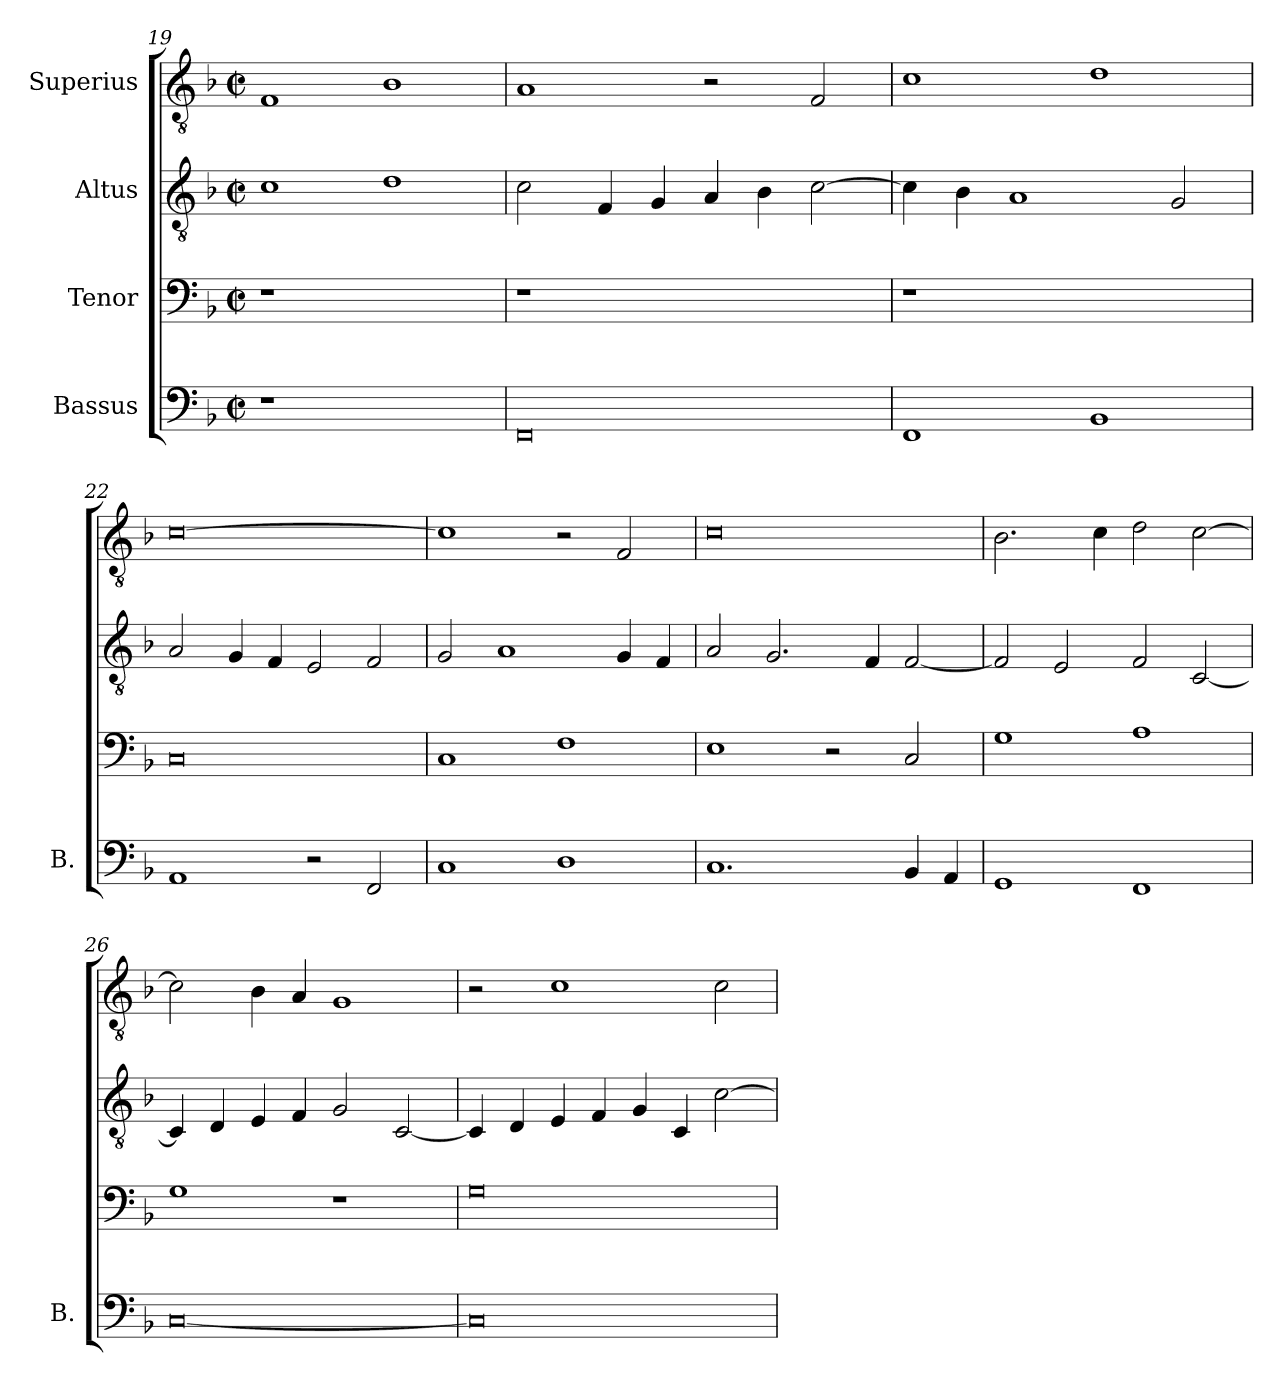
**kern	**kern	**kern	**kern
*part4	*part3	*part2	*part1
*staff4	*staff3	*staff2	*staff1
*I"Bassus	*I"Tenor	*I"Altus	*I"Superius
*I'B.	*	*	*
*clefF4	*clefF4	*clefGv2	*clefGv2
*	*	*ITrd7c12	*ITrd7c12
*k[b-]	*k[b-]	*k[b-]	*k[b-]
*F:	*F:	*F:	*F:
*M2/2	*M2/2	*M2/2	*M2/2
*met(c|)	*met(c|)	*met(c|)	*met(c|)
=19	=19	=19	=19
!LO:N:vis=1	!LO:N:vis=1	!	!
1r	1r	1Ci	1FFi
1ryy	1ryy	1Di	1BB-i
=20	=20	=20	=20
!	!LO:N:vis=1	!	!
0FFi	1r	2Ci\	1AAi
.	.	4FFi/	.
.	.	4GGi/	.
.	1ryy	4AAi/	2r
.	.	4BB-i\	.
.	.	[>2Ci\	2FFi/
=21	=21	=21	=21
!	!LO:N:vis=1	!	!
1FFi	1r	4Ci\]	1Ci
.	.	4BB-i\	.
.	.	1AAi	.
1BB-i	1ryy	.	1Di
.	.	2GGi/	.
!!LO:PB:g=z
=22	=22	=22	=22
1AAi	0Ci	2AAi/	[>0Ci
.	.	4GGi/	.
.	.	4FFi/	.
2r	.	2EEi/	.
2FFi/	.	2FFi/	.
=23	=23	=23	=23
1Ci	1Ci	2GGi/	1Ci]
.	.	1AAi	.
1Di	1Fi	.	2r
.	.	4GGi/	2FFi/
.	.	4FFi/	.
=24	=24	=24	=24
1.Ci	1Ei	2AAi/	0Ci
.	.	2.GGi/	.
.	2r	.	.
.	.	4FFi/	.
4BB-i/	2Ci/	[<2FFi/	.
4AAi/	.	.	.
=25	=25	=25	=25
1GGi	1Gi	2FFi/]	2.BB-i\
.	.	2EEi/	.
.	.	.	4Ci\
1FFi	1Ai	2FFi/	2Di\
.	.	[<2CCi/	[>2Ci\
=26	=26	=26	=26
[<0Ci	1Gi	4CCi/]	2Ci\]
.	.	4DDi/	.
.	.	4EEi/	4BB-i\
.	.	4FFi/	4AAi/
.	1r	2GGi/	1GGi
.	.	[<2CCi/	.
!!LO:LB:g=z
=27	=27	=27	=27
0Ci]	0Gi	4CCi/]	2r
.	.	4DDi/	.
.	.	4EEi/	1Ci
.	.	4FFi/	.
.	.	4GGi/	.
.	.	4CCi/	.
.	.	[>2Ci\	2Ci\
=	=	=	=
*-	*-	*-	*-
